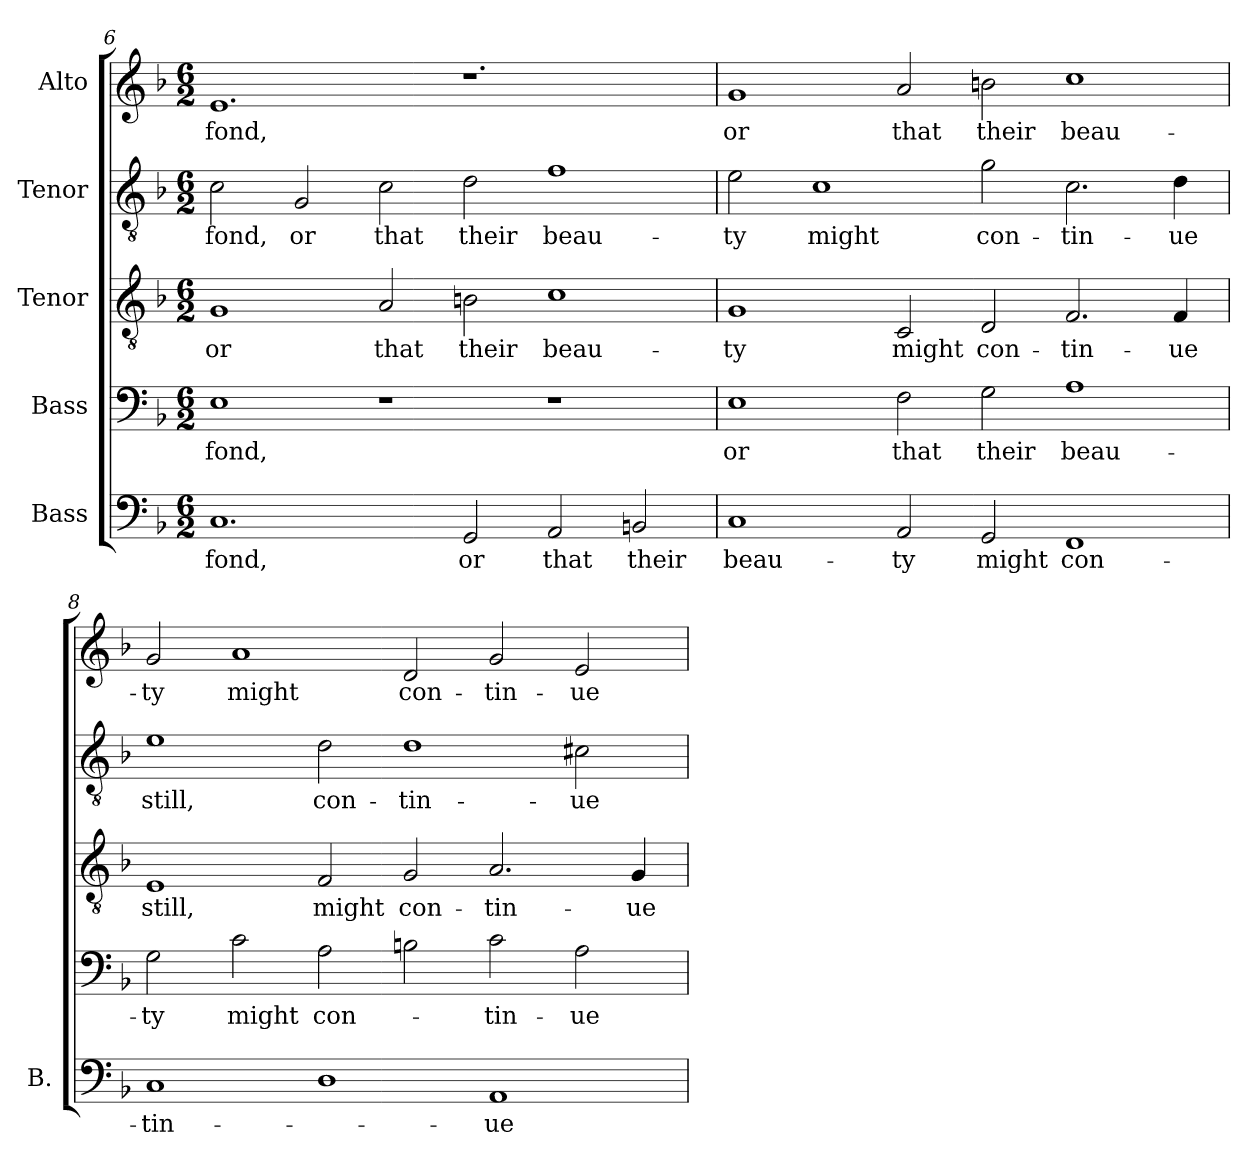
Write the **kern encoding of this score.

**kern	**text	**kern	**text	**kern	**text	**kern	**text	**kern	**text
*part5	*part5	*part4	*part4	*part3	*part3	*part2	*part2	*part1	*part1
*staff5	*staff5	*staff4	*staff4	*staff3	*staff3	*staff2	*staff2	*staff1	*staff1
*I"Bass	*	*I"Bass	*	*I"Tenor	*	*I"Tenor	*	*I"Alto	*
*I'B.	*	*	*	*	*	*	*	*	*
*clefF4	*	*clefF4	*	*clefGv2	*	*clefGv2	*	*clefG2	*
*	*	*ITrd7c12	*	*ITrd7c12	*	*ITrd7c12	*	*	*
*k[b-]	*	*k[b-]	*	*k[b-]	*	*k[b-]	*	*k[b-]	*
*F:	*	*F:	*	*F:	*	*F:	*	*F:	*
*M6/2	*	*M6/2	*	*M6/2	*	*M6/2	*	*M6/2	*
=6	=6	=6	=6	=6	=6	=6	=6	=6	=6
!	!LO:LY:b:color=#000000	!	!	!	!	!	!	!	!
!	!	!	!LO:LY:b:color=#000000	!	!	!	!	!	!
!	!	!	!	!	!LO:LY:b:color=#000000	!	!	!	!
!	!	!	!	!	!	!	!LO:LY:b:color=#000000	!	!
!	!	!	!	!	!	!	!	!	!LO:LY:b:color=#000000
1.Ci	fond,	1EEi	fond,	1GGi	or	2Ci\	fond,	1.ei	fond,
!	!	!	!	!	!	!	!LO:LY:b:color=#000000	!	!
.	.	.	.	.	.	2GGi/	or	.	.
!	!	!	!	!	!LO:LY:b:color=#000000	!	!	!	!
!	!	!	!	!	!	!	!LO:LY:b:color=#000000	!	!
.	.	1r	.	2AAi/	that	2Ci\	that	.	.
!	!LO:LY:b:color=#000000	!	!	!	!	!	!	!	!
!	!	!	!	!	!LO:LY:b:color=#000000	!	!	!	!
!	!	!	!	!	!	!	!LO:LY:b:color=#000000	!	!
2GGi/	or	.	.	2BBni\	their	2Di\	their	1.r	.
!	!LO:LY:b:color=#000000	!	!	!	!	!	!	!	!
!	!	!	!	!	!LO:LY:b:color=#000000	!	!	!	!
!	!	!	!	!	!	!	!LO:LY:b:color=#000000	!	!
2AAi/	that	1r	.	1Ci	beau-	1Fi	beau-	.	.
!	!LO:LY:b:color=#000000	!	!	!	!	!	!	!	!
2BBni/	their	.	.	.	.	.	.	.	.
!!LO:LB:g=z
=7	=7	=7	=7	=7	=7	=7	=7	=7	=7
!	!LO:LY:b:color=#000000	!	!	!	!	!	!	!	!
!	!	!	!LO:LY:b:color=#000000	!	!	!	!	!	!
!	!	!	!	!	!LO:LY:b:color=#000000	!	!	!	!
!	!	!	!	!	!	!	!LO:LY:b:color=#000000	!	!
!	!	!	!	!	!	!	!	!	!LO:LY:b:color=#000000
1Ci	beau-	1EEi	or	1GGi	-ty	2Ei\	-ty	1gi	or
!	!	!	!	!	!	!	!LO:LY:b:color=#000000	!	!
.	.	.	.	.	.	1Ci	might	.	.
!	!LO:LY:b:color=#000000	!	!	!	!	!	!	!	!
!	!	!	!LO:LY:b:color=#000000	!	!	!	!	!	!
!	!	!	!	!	!LO:LY:b:color=#000000	!	!	!	!
!	!	!	!	!	!	!	!	!	!LO:LY:b:color=#000000
2AAi/	-ty	2FFi\	that	2CCi/	might	.	.	2ai/	that
!	!LO:LY:b:color=#000000	!	!	!	!	!	!	!	!
!	!	!	!LO:LY:b:color=#000000	!	!	!	!	!	!
!	!	!	!	!	!LO:LY:b:color=#000000	!	!	!	!
!	!	!	!	!	!	!	!LO:LY:b:color=#000000	!	!
!	!	!	!	!	!	!	!	!	!LO:LY:b:color=#000000
2GGi/	might	2GGi\	their	2DDi/	con-	2Gi\	con-	2bni\	their
!	!LO:LY:b:color=#000000	!	!	!	!	!	!	!	!
!	!	!	!LO:LY:b:color=#000000	!	!	!	!	!	!
!	!	!	!	!	!LO:LY:b:color=#000000	!	!	!	!
!	!	!	!	!	!	!	!LO:LY:b:color=#000000	!	!
!	!	!	!	!	!	!	!	!	!LO:LY:b:color=#000000
1FFi	con-	1AAi	beau-	2.FFi/	-tin-	2.Ci\	-tin-	1cci	beau-
!	!	!	!	!	!LO:LY:b:color=#000000	!	!	!	!
!	!	!	!	!	!	!	!LO:LY:b:color=#000000	!	!
.	.	.	.	4FFi/	-ue	4Di\	-ue	.	.
=8	=8	=8	=8	=8	=8	=8	=8	=8	=8
!	!LO:LY:b:color=#000000	!	!	!	!	!	!	!	!
!	!	!	!LO:LY:b:color=#000000	!	!	!	!	!	!
!	!	!	!	!	!LO:LY:b:color=#000000	!	!	!	!
!	!	!	!	!	!	!	!LO:LY:b:color=#000000	!	!
!	!	!	!	!	!	!	!	!	!LO:LY:b:color=#000000
1Ci	-tin-	2GGi\	-ty	1EEi	still,	1Ei	still,	2gi/	-ty
!	!	!	!LO:LY:b:color=#000000	!	!	!	!	!	!
!	!	!	!	!	!	!	!	!	!LO:LY:b:color=#000000
.	.	2Ci\	might	.	.	.	.	1ai	might
!	!	!	!LO:LY:b:color=#000000	!	!	!	!	!	!
!	!	!	!	!	!LO:LY:b:color=#000000	!	!	!	!
!	!	!	!	!	!	!	!LO:LY:b:color=#000000	!	!
1Di	.	2AAi\	con-	2FFi/	might	2Di\	con-	.	.
!	!	!	!	!	!LO:LY:b:color=#000000	!	!	!	!
!	!	!	!	!	!	!	!LO:LY:b:color=#000000	!	!
!	!	!	!	!	!	!	!	!	!LO:LY:b:color=#000000
.	.	2BBni\	.	2GGi/	con-	1Di	-tin-	2di/	con-
!	!LO:LY:b:color=#000000	!	!	!	!	!	!	!	!
!	!	!	!LO:LY:b:color=#000000	!	!	!	!	!	!
!	!	!	!	!	!LO:LY:b:color=#000000	!	!	!	!
!	!	!	!	!	!	!	!	!	!LO:LY:b:color=#000000
1AAi	-ue	2Ci\	-tin-	2.AAi/	-tin-	.	.	2gi/	-tin-
!	!	!	!LO:LY:b:color=#000000	!	!	!	!	!	!
!	!	!	!	!	!	!	!LO:LY:b:color=#000000	!	!
!	!	!	!	!	!	!	!	!	!LO:LY:b:color=#000000
.	.	2AAi\	-ue	.	.	2C#Xi\	-ue	2ei/	-ue
!	!	!	!	!	!LO:LY:b:color=#000000	!	!	!	!
.	.	.	.	4GGi/	-ue	.	.	.	.
=	=	=	=	=	=	=	=	=	=
*-	*-	*-	*-	*-	*-	*-	*-	*-	*-
